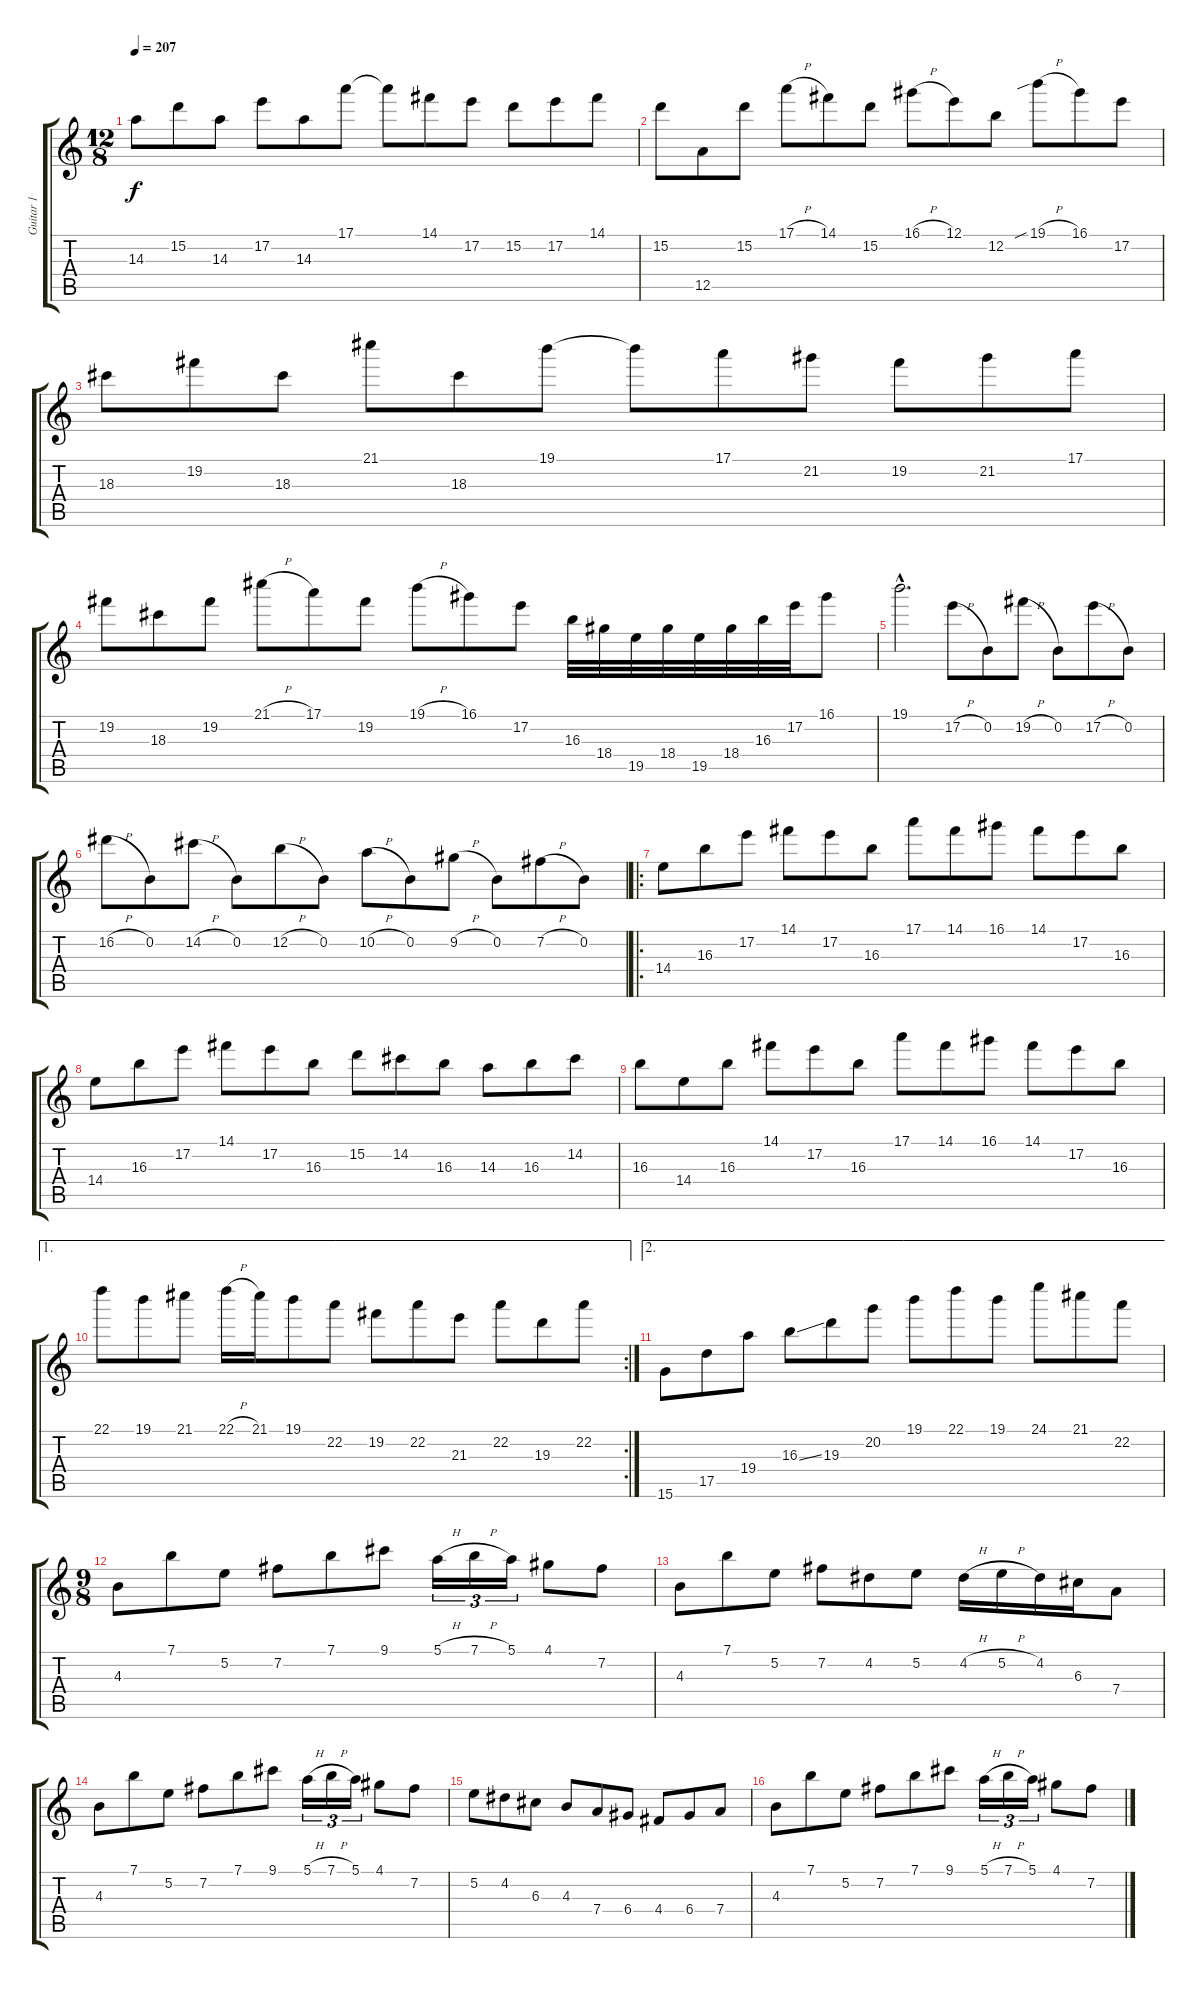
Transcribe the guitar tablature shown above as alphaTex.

\track ("Guitar 1" "Guitar 1") {instrument distortionguitar}
\staff {score tabs}
\tuning (E4 B3 G3 D3 A2 E2) {hide}
\ts (12 8)
\tempo 207
\clef g2
\ks c
14.3.8{dy f} 15.2.8 14.3.8 17.2.8 14.3.8 17.1.8 17.1{t}.8 14.1.8 17.2.8 15.2.8 17.2.8 14.1.8 |
15.2.8 12.5.8 15.2.8 17.1{h}.8 14.1.8 15.2.8 16.1{h}.8 12.1.8 12.2.8 19.1{sib h}.8 16.1.8 17.2.8 |
18.3.8 19.2.8 18.3.8 21.1.8 18.3.8 19.1.8 19.1{t}.8 17.1.8 21.2.8 19.2.8 21.2.8 17.1.8 |
19.2.8 18.3.8 19.2.8 21.1{h}.8 17.1.8 19.2.8 19.1{h}.8 16.1.8 17.2.8 16.3.32 18.4.32 19.5.32 18.4.32 19.5.32 18.4.32 16.3.32 17.2.32 16.1.8 |
19.1{hac}.2{d} 17.2{h}.8 0.2.8 19.2{h}.8 0.2.8 17.2{h}.8 0.2.8 |
16.2{h}.8 0.2.8 14.2{h}.8 0.2.8 12.2{h}.8 0.2.8 10.2{h}.8 0.2.8 9.2{h}.8 0.2.8 7.2{h}.8 0.2.8 |
\ro
14.4.8 16.3.8 17.2.8 14.1.8 17.2.8 16.3.8 17.1.8 14.1.8 16.1.8 14.1.8 17.2.8 16.3.8 |
14.4.8 16.3.8 17.2.8 14.1.8 17.2.8 16.3.8 15.2.8 14.2.8 16.3.8 14.3.8 16.3.8 14.2.8 |
16.3.8 14.4.8 16.3.8 14.1.8 17.2.8 16.3.8 17.1.8 14.1.8 16.1.8 14.1.8 17.2.8 16.3.8 |
\ae 1
\rc 2
22.1.8 19.1.8 21.1.8 22.1{h}.16 21.1.16 19.1.8 22.2.8 19.2.8 22.2.8 21.3.8 22.2.8 19.3.8 22.2.8 |
\ae 2
15.6.8 17.5.8 19.4.8 16.3{ss}.8 19.3.8 20.2.8 19.1.8 22.1.8 19.1.8 24.1.8 21.1.8 22.2.8 |
\ts (9 8)
4.3.8 7.1.8 5.2.8 7.2.8 7.1.8 9.1.8 5.1{h}.16{tu (3 2)} 7.1{h}.16{tu (3 2)} 5.1.16{tu (3 2)} 4.1.8 7.2.8 |
4.3.8 7.1.8 5.2.8 7.2.8 4.2.8 5.2.8 4.2{h}.16 5.2{h}.16 4.2.16 6.3.16 7.4.8 |
4.3.8 7.1.8 5.2.8 7.2.8 7.1.8 9.1.8 5.1{h}.16{tu (3 2)} 7.1{h}.16{tu (3 2)} 5.1.16{tu (3 2)} 4.1.8 7.2.8 |
5.2.8 4.2.8 6.3.8 4.3.8 7.4.8 6.4.8 4.4.8 6.4.8 7.4.8 |
4.3.8 7.1.8 5.2.8 7.2.8 7.1.8 9.1.8 5.1{h}.16{tu (3 2)} 7.1{h}.16{tu (3 2)} 5.1.16{tu (3 2)} 4.1.8 7.2.8
